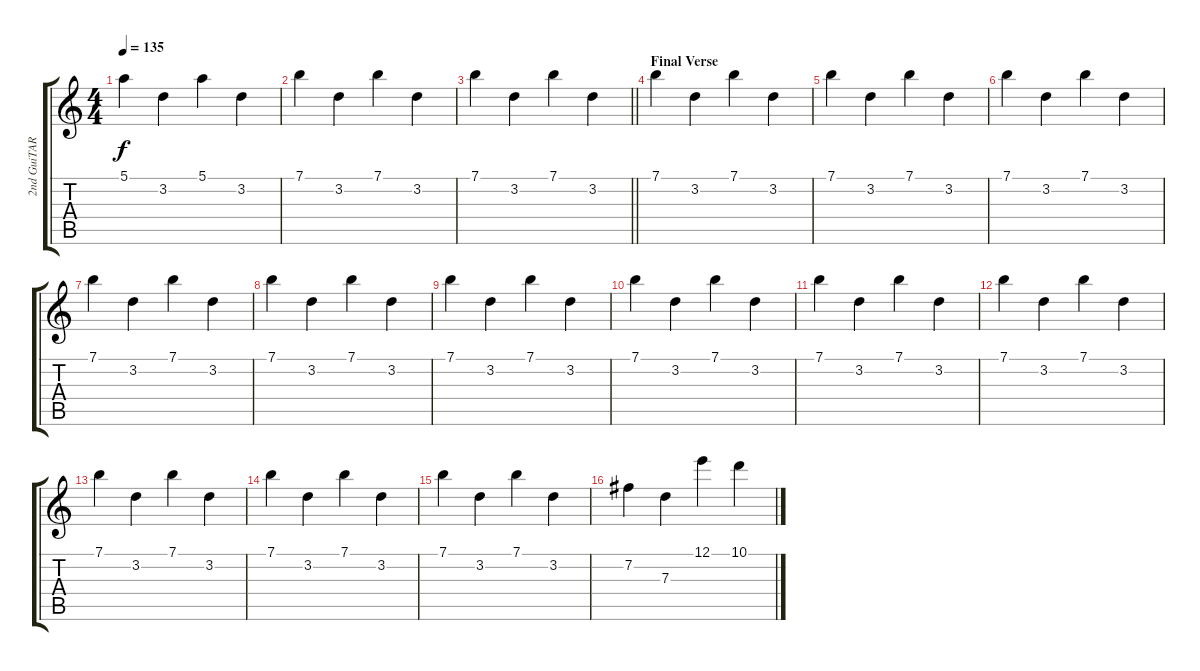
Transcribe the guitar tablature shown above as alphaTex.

\track ("2nd GuiTAR" "2nd GuiTAR") {instrument electricguitarclean}
\staff {score tabs}
\tuning (E4 B3 G3 D3 A2 E2) {hide}
\ts (4 4)
\tempo 135
\clef g2
\ks c
5.1.4{dy f} 3.2.4 5.1.4 3.2.4 |
7.1.4 3.2.4 7.1.4 3.2.4 |
\barLineRight lightlight
7.1.4 3.2.4 7.1.4 3.2.4 |
\section ("" "Final Verse")
7.1.4 3.2.4 7.1.4 3.2.4 |
7.1.4 3.2.4 7.1.4 3.2.4 |
7.1.4 3.2.4 7.1.4 3.2.4 |
7.1.4 3.2.4 7.1.4 3.2.4 |
7.1.4 3.2.4 7.1.4 3.2.4 |
7.1.4 3.2.4 7.1.4 3.2.4 |
7.1.4 3.2.4 7.1.4 3.2.4 |
7.1.4 3.2.4 7.1.4 3.2.4 |
7.1.4 3.2.4 7.1.4 3.2.4 |
7.1.4 3.2.4 7.1.4 3.2.4 |
7.1.4 3.2.4 7.1.4 3.2.4 |
7.1.4 3.2.4 7.1.4 3.2.4 |
7.2.4 7.3.4 12.1.4 10.1.4
